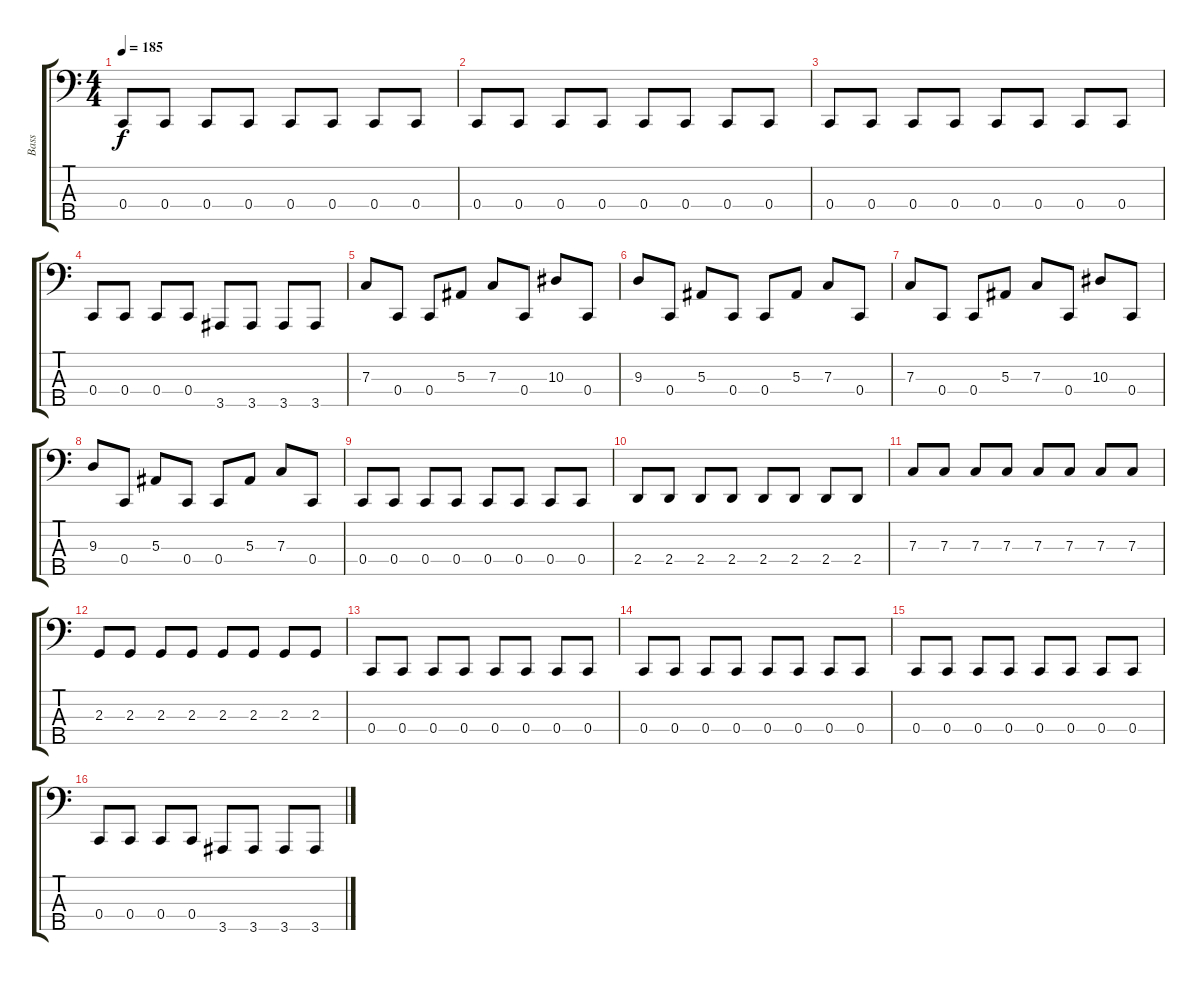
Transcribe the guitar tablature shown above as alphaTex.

\track ("Bass" "Bass") {instrument electricbassfinger}
\staff {score tabs}
\tuning (Eb2 Bb1 F1 C1 G0) {hide}
\ts (4 4)
\tempo 185
\clef f4
\ks c
0.4.8{dy f} 0.4.8 0.4.8 0.4.8 0.4.8 0.4.8 0.4.8 0.4.8 |
0.4.8 0.4.8 0.4.8 0.4.8 0.4.8 0.4.8 0.4.8 0.4.8 |
0.4.8 0.4.8 0.4.8 0.4.8 0.4.8 0.4.8 0.4.8 0.4.8 |
0.4.8 0.4.8 0.4.8 0.4.8 3.5.8 3.5.8 3.5.8 3.5.8 |
7.3.8 0.4.8 0.4.8 5.3.8 7.3.8 0.4.8 10.3.8 0.4.8 |
9.3.8 0.4.8 5.3.8 0.4.8 0.4.8 5.3.8 7.3.8 0.4.8 |
7.3.8 0.4.8 0.4.8 5.3.8 7.3.8 0.4.8 10.3.8 0.4.8 |
9.3.8 0.4.8 5.3.8 0.4.8 0.4.8 5.3.8 7.3.8 0.4.8 |
0.4.8 0.4.8 0.4.8 0.4.8 0.4.8 0.4.8 0.4.8 0.4.8 |
2.4.8 2.4.8 2.4.8 2.4.8 2.4.8 2.4.8 2.4.8 2.4.8 |
7.3.8 7.3.8 7.3.8 7.3.8 7.3.8 7.3.8 7.3.8 7.3.8 |
2.3.8 2.3.8 2.3.8 2.3.8 2.3.8 2.3.8 2.3.8 2.3.8 |
0.4.8 0.4.8 0.4.8 0.4.8 0.4.8 0.4.8 0.4.8 0.4.8 |
0.4.8 0.4.8 0.4.8 0.4.8 0.4.8 0.4.8 0.4.8 0.4.8 |
0.4.8 0.4.8 0.4.8 0.4.8 0.4.8 0.4.8 0.4.8 0.4.8 |
0.4.8 0.4.8 0.4.8 0.4.8 3.5.8 3.5.8 3.5.8 3.5.8
